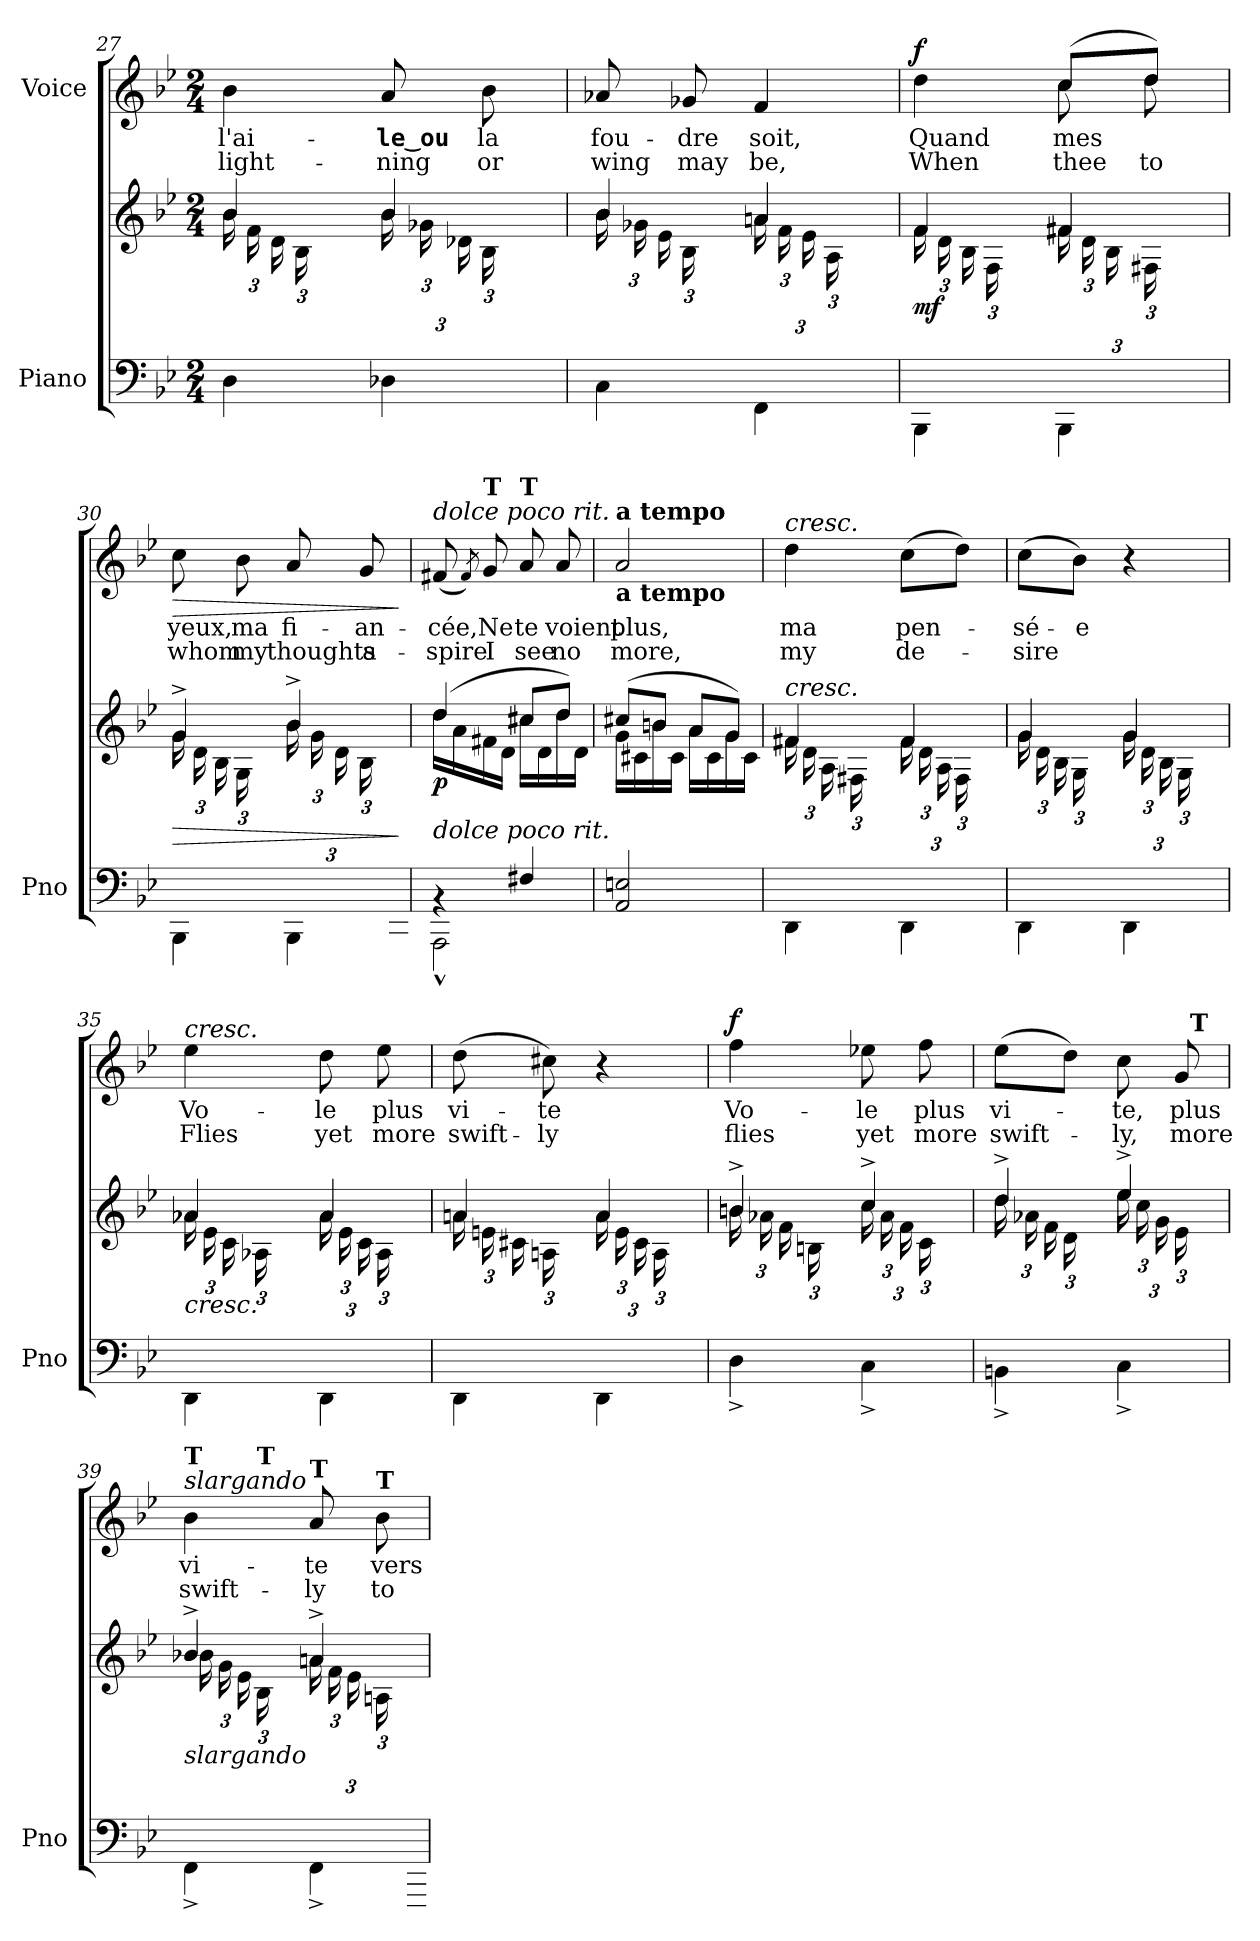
**kern	**kern	**dynam	**kern	**text	**text	**dynam
*part2	*part2	*part2	*part1	*part1	*part1	*part1
*staff3	*staff2	*staff2/3	*staff1	*staff1	*staff1	*staff1
*I"Piano	*	*	*I"Voice	*	*	*
*I'Pno	*	*	*	*	*	*
*clefF4	*clefG2	*	*clefG2	*	*	*
*k[b-e-]	*k[b-e-]	*	*k[b-e-]	*	*	*
*M2/4	*M2/4	*	*M2/4	*	*	*
=27	=27	=27	=27	=27	=27	=27
*^	*^	*	*	*	*	*
*	*	*	*Xbrackettup	*	*	*	*	*
!	!	!	!	!	!	!LO:LY:b	!LO:LY:b	!
6ryy	4D\	(>4b-/	24b-\LL	.	4b-\	l'ai-	light-	.
.	.	.	24f\	.	.	.	.	.
.	.	.	24d\	.	.	.	.	.
.	.	.	24B-\	.	.	.	.	.
24F/	.	.	12ryy	.	.	.	.	.
24D/JJ)	.	.	.	.	.	.	.	.
!	!	!	!	!	!	!LO:LY:b	!LO:LY:b	!
6ryy	4D-X\	(>4b-/	24b-\LL	.	8a/	-le‿ou	-ning	.
.	.	.	24g-X\	.	.	.	.	.
.	.	.	24d-X\	.	.	.	.	.
!	!	!	!	!	!	!LO:LY:b	!LO:LY:b	!
.	.	.	24B-\	.	8b-\	la	or	.
24G-X/	.	.	12ryy	.	.	.	.	.
24D/JJ)	.	.	.	.	.	.	.	.
=28	=28	=28	=28	=28	=28	=28	=28	=28
!	!	!	!	!	!	!LO:LY:b	!LO:LY:b	!
6ryy	4C\	(>4b-/	24b-\LL	.	8a-X/	fou-	wing	.
.	.	.	24g-X\	.	.	.	.	.
.	.	.	24e-\	.	.	.	.	.
!	!	!	!	!	!	!LO:LY:b	!LO:LY:b	!
.	.	.	24B-\	.	8g-X/	-dre	may	.
24G-X/	.	.	12ryy	.	.	.	.	.
24C/JJ)	.	.	.	.	.	.	.	.
!	!	!	!	!	!	!LO:LY:b	!LO:LY:b	!
6ryy	4FF\	(>4an/	24a\LL	.	4f/	soit,	be,	.
.	.	.	24f\	.	.	.	.	.
.	.	.	24e-\	.	.	.	.	.
.	.	.	24A\	.	.	.	.	.
24C/	.	.	12ryy	.	.	.	.	.
24FF/JJ)	.	.	.	.	.	.	.	.
!!LO:LB:g=z
=29	=29	=29	=29	=29	=29	=29	=29	=29
!	!	!	!	!LO:DY:b	!	!LO:LY:b	!LO:LY:b	!LO:DY:a
*	*	*	*	*	*^	*	*	*
6ryy	4BBB-\	(>4f/	24f\LL	mf	4dd\	4ryy	Quand	When	f
.	.	.	24d\	.	.	.	.	.	.
.	.	.	24B-\	.	.	.	.	.	.
.	.	.	24F\	.	.	.	.	.	.
24BB-/	.	.	12ryy	.	.	.	.	.	.
24FF/JJ)	.	.	.	.	.	.	.	.	.
!	!	!	!	!	!	!	!LO:LY:b	!LO:LY:b	!
6ryy	4BBB-\	(>4f#X/	24f#\LL	.	(>8cc/L	8cc\	mes	thee	.
.	.	.	24d\	.	.	.	.	.	.
.	.	.	24B-\	.	.	.	.	.	.
!	!	!	!	!	!	!	!	!LO:LY:b	!
.	.	.	24F#X\	.	8dd/J)	8dd\	.	to	.
24BB-/	.	.	12ryy	.	.	.	.	.	.
24FF#X/JJ)	.	.	.	.	.	.	.	.	.
*	*	*	*	*	*v	*v	*	*	*
=30	=30	=30	=30	=30	=30	=30	=30	=30
!	!	!	!	!LO:HP:b	!	!LO:LY:b	!LO:LY:b	!LO:HP:b
6ryy	4BBB-\	(>4g^/	24g\LL	>	8cc\	yeux,	whom	>
.	.	.	24d\	.	.	.	.	.
.	.	.	24B-\	.	.	.	.	.
!	!	!	!	!	!	!LO:LY:b	!LO:LY:b	!
.	.	.	24G\	.	8b-\	ma	my	.
24BB-/	.	.	12ryy	.	.	.	.	.
24GG/JJ)	.	.	.	.	.	.	.	.
!	!	!	!	!	!	!LO:LY:b	!LO:LY:b	!
6ryy	4BBB-\	(>4b-^/	24b-\LL	.	8a/	fi-	thoughts	.
.	.	.	24g\	.	.	.	.	.
.	.	.	24d\	.	.	.	.	.
!	!	!	!	!	!	!LO:LY:b	!LO:LY:b	!
.	.	.	24B-\	.	8g/	-an-	a-	.
24BB-/	.	.	12ryy	.	.	.	.	.
24BBB-/JJ)	.	.	.	.	.	.	.	.
*v	*v	*	*	*	*	*	*	*
*	*v	*v	*	*	*	*	*
.	.	]	.	.	.	]
!!LO:LB:g=z
=31	=31	=31	=31	=31	=31	=31
*^	*^	*	*	*	*	*
!	!	!	!	!	!LO:TX:a:i:t=dolce  poco rit.	!	!	!
!LO:TX:a:i:t=dolce  poco rit.	!	!	!	!	!	!	!	!
!	!	!	!	!LO:DY:b	!	!LO:LY:b	!LO:LY:b	!
4rBB	2AAA^^\	(>4dd/	16dd\LL	p	(<8f#X/	-cée,	-spire	.
.	.	.	16a\	.	.	.	.	.
.	.	.	.	.	8qf#/)	.	.	.
!	!	!	!	!	!LO:TX:a:B:t=T	!	!	!
!	!	!	!	!	!	!LO:LY:b	!LO:LY:b	!
.	.	.	16f#X\	.	8g/	Ne	I	.
.	.	.	16d\JJ	.	.	.	.	.
!	!	!	!	!	!LO:TX:a:B:t=T	!	!	!
!	!	!	!	!	!	!LO:LY:b	!LO:LY:b	!
4F#X/	.	8cc#X/L	16cc#\LL	.	8a/	te	see	.
.	.	.	16d\	.	.	.	.	.
!	!	!	!	!	!	!LO:LY:b	!LO:LY:b	!
.	.	8dd/J)	16dd\	.	8a/	voient	no	.
.	.	.	16d\JJ	.	.	.	.	.
*v	*v	*	*	*	*	*	*	*
=32	=32	=32	=32	=32	=32	=32	=32
!	!	!	!	!LO:TX:b:B:t=a tempo	!	!	!
!	!	!	!	!LO:TX:a:B:t=a tempo	!	!	!
!	!	!	!	!	!LO:LY:b	!LO:LY:b	!
2AA/ 2En/	(>8cc#X/L	16g\LL	.	2a/	plus,	more,	.
.	.	16c#X\	.	.	.	.	.
.	8bn/J	16b\	.	.	.	.	.
.	.	16c#\JJ	.	.	.	.	.
.	8a/L	16a\LL	.	.	.	.	.
.	.	16c#\	.	.	.	.	.
.	8g/J)	16g\	.	.	.	.	.
.	.	16c#\JJ	.	.	.	.	.
=33	=33	=33	=33	=33	=33	=33	=33
*^	*	*	*	*	*	*	*
!	!	!	!	!	!LO:TX:a:i:t=cresc.	!	!	!
!	!	!LO:TX:a:i:t=cresc.	!	!	!	!	!	!
!	!	!	!	!	!	!LO:LY:b	!LO:LY:b	!
6ryy	4DD\	(>4f#X/	24f#\LL	.	4dd\	ma	my	.
.	.	.	24d\	.	.	.	.	.
.	.	.	24A\	.	.	.	.	.
.	.	.	24F#X\	.	.	.	.	.
24D/	.	.	12ryy	.	.	.	.	.
24AA/JJ)	.	.	.	.	.	.	.	.
!	!	!	!	!	!	!LO:LY:b	!LO:LY:b	!
6ryy	4DD\	(>4f#/	24f#\LL	.	(>8cc\L	pen-	de-	.
.	.	.	24d\	.	.	.	.	.
.	.	.	24A\	.	.	.	.	.
.	.	.	24F#\	.	8dd\J)	.	.	.
24D/	.	.	12ryy	.	.	.	.	.
24AA/JJ)	.	.	.	.	.	.	.	.
!!LO:PB:g=z
=34	=34	=34	=34	=34	=34	=34	=34	=34
!	!	!	!	!	!	!LO:LY:b	!LO:LY:b	!
6ryy	4DD\	(>4g/	24g\LL	.	(>8cc\L	-sé-	-sire	.
.	.	.	24d\	.	.	.	.	.
.	.	.	24B-\	.	.	.	.	.
!	!	!	!	!	!	!LO:LY:b	!	!
.	.	.	24G\	.	8b-\J)	-e	.	.
24D/	.	.	12ryy	.	.	.	.	.
24BB-/JJ)	.	.	.	.	.	.	.	.
6ryy	4DD\	(>4g/	24g\LL	.	4r	.	.	.
.	.	.	24d\	.	.	.	.	.
.	.	.	24B-\	.	.	.	.	.
.	.	.	24G\	.	.	.	.	.
24D/	.	.	12ryy	.	.	.	.	.
24BB-/JJ)	.	.	.	.	.	.	.	.
=35	=35	=35	=35	=35	=35	=35	=35	=35
!	!	!	!	!	!LO:TX:a:i:t=cresc.	!	!	!
!	!	!LO:TX:b:i:t=cresc.	!	!	!	!	!	!
!	!	!	!	!	!	!LO:LY:b	!LO:LY:b	!
6ryy	4DD\	(>4a-X/	24a-\LL	.	4ee-\	Vo-	Flies	.
.	.	.	24e-\	.	.	.	.	.
.	.	.	24c\	.	.	.	.	.
.	.	.	24A-X\	.	.	.	.	.
24E-/	.	.	12ryy	.	.	.	.	.
24AA-X/JJ)	.	.	.	.	.	.	.	.
!	!	!	!	!	!	!LO:LY:b	!LO:LY:b	!
6ryy	4DD\	(>4a-/	24a-\LL	.	8dd\	-le	yet	.
.	.	.	24e-\	.	.	.	.	.
.	.	.	24c\	.	.	.	.	.
!	!	!	!	!	!	!LO:LY:b	!LO:LY:b	!
.	.	.	24A-\	.	8ee-\	plus	more	.
24E-/	.	.	12ryy	.	.	.	.	.
24AA-/JJ)	.	.	.	.	.	.	.	.
=36	=36	=36	=36	=36	=36	=36	=36	=36
!	!	!	!	!	!	!LO:LY:b	!LO:LY:b	!
6ryy	4DD\	(>4an/	24a\LL	.	(>8dd\	vi-	swift-	.
.	.	.	24en\	.	.	.	.	.
.	.	.	24c#X\	.	.	.	.	.
!	!	!	!	!	!	!LO:LY:b	!LO:LY:b	!
.	.	.	24An\	.	8cc#X\)	-te	ly	.
24En/	.	.	12ryy	.	.	.	.	.
24AAn/JJ)	.	.	.	.	.	.	.	.
6ryy	4DD\	(>4a/	24a\LL	.	4r	.	.	.
.	.	.	24e\	.	.	.	.	.
.	.	.	24c#\	.	.	.	.	.
.	.	.	24A\	.	.	.	.	.
24E/	.	.	12ryy	.	.	.	.	.
24AA/JJ)	.	.	.	.	.	.	.	.
!!LO:PB:g=z
=37	=37	=37	=37	=37	=37	=37	=37	=37
!	!	!	!	!	!	!LO:LY:b	!LO:LY:b	!LO:DY:a
6ryy	4D^\	(>4bn^/	24b\LL	.	4ff\	Vo-	flies	f
.	.	.	24a-X\	.	.	.	.	.
.	.	.	24f\	.	.	.	.	.
.	.	.	24Bn\	.	.	.	.	.
24A-X/	.	.	12ryy	.	.	.	.	.
24F/JJ)	.	.	.	.	.	.	.	.
!	!	!	!	!	!	!LO:LY:b	!LO:LY:b	!
6ryy	4C^\	(>4cc^/	24cc\LL	.	8ee-X\	-le	yet	.
.	.	.	24a-\	.	.	.	.	.
.	.	.	24f\	.	.	.	.	.
!	!	!	!	!	!	!LO:LY:b	!LO:LY:b	!
.	.	.	24c\	.	8ff\	plus	more	.
24A-/	.	.	12ryy	.	.	.	.	.
24F/JJ)	.	.	.	.	.	.	.	.
=38	=38	=38	=38	=38	=38	=38	=38	=38
!	!	!	!	!	!	!LO:LY:b	!LO:LY:b	!
*	*	*	*	*	*^	*	*	*
6ryy	4BBn^\	(>4dd^/	24dd\LL	.	(>8ee-\L	3ryy	vi-	swift-	.
.	.	.	24a-X\	.	.	.	.	.	.
.	.	.	24f\	.	.	.	.	.	.
.	.	.	24d\	.	8dd\J)	.	.	.	.
24A-X/	.	.	12ryy	.	.	.	.	.	.
24F/JJ)	.	.	.	.	.	.	.	.	.
!	!	!	!	!	!	!	!LO:LY:b	!LO:LY:b	!
6ryy	4C^\	(>4ee-^/	24ee-\LL	.	8cc\	.	-te,	-ly,	.
.	.	.	24cc\	.	.	.	.	.	.
.	.	.	24g\	.	.	12ryy	.	.	.
!	!	!	!	!	!	!	!LO:LY:b	!LO:LY:b	!
.	.	.	24e-\	.	8g/	.	plus	more	.
!	!	!	!	!	!	!LO:TX:a:B:t=T	!	!	!
24G/	.	.	12ryy	.	.	12ryy	.	.	.
24C/JJ)	.	.	.	.	.	.	.	.	.
=39	=39	=39	=39	=39	=39	=39	=39	=39	=39
!	!	!	!	!	!LO:TX:a:i:t=slargando	!	!	!	!
!	!	!	!	!	!LO:TX:a:B:t=T	!	!	!	!
!LO:TX:a:i:t=slargando	!	!	!	!	!	!	!	!	!
!	!	!	!	!	!	!	!LO:LY:b	!LO:LY:b	!
6ryy	4FF^\	(>4b-X^/	24b-\LL	.	4b-\	8ryy	vi-	swift-	.
.	.	.	24g\	.	.	.	.	.	.
.	.	.	24e-\	.	.	.	.	.	.
!	!	!	!	!	!	!LO:TX:a:B:t=T	!	!	!
.	.	.	24B-\	.	.	4.ryy	.	.	.
24G/	.	.	12ryy	.	.	.	.	.	.
24C/JJ)	.	.	.	.	.	.	.	.	.
!	!	!	!	!	!LO:TX:a:B:t=T	!	!	!	!
!	!	!	!	!	!	!	!LO:LY:b	!LO:LY:b	!
6ryy	4FF^\	(>4an^/	24a\LL	.	8a/	.	-te	-ly	.
.	.	.	24f\	.	.	.	.	.	.
.	.	.	24e-\	.	.	.	.	.	.
!	!	!	!	!	!LO:TX:a:B:t=T	!	!	!	!
!	!	!	!	!	!	!	!LO:LY:b	!LO:LY:b	!
.	.	.	24An\	.	8b-\	.	vers	to	.
24FF/	.	.	12ryy	.	.	.	.	.	.
24FFF/JJ)	.	.	.	.	.	.	.	.	.
*v	*v	*	*	*	*v	*v	*	*	*
*	*v	*v	*	*	*	*	*
=	=	=	=	=	=	=
*-	*-	*-	*-	*-	*-	*-
